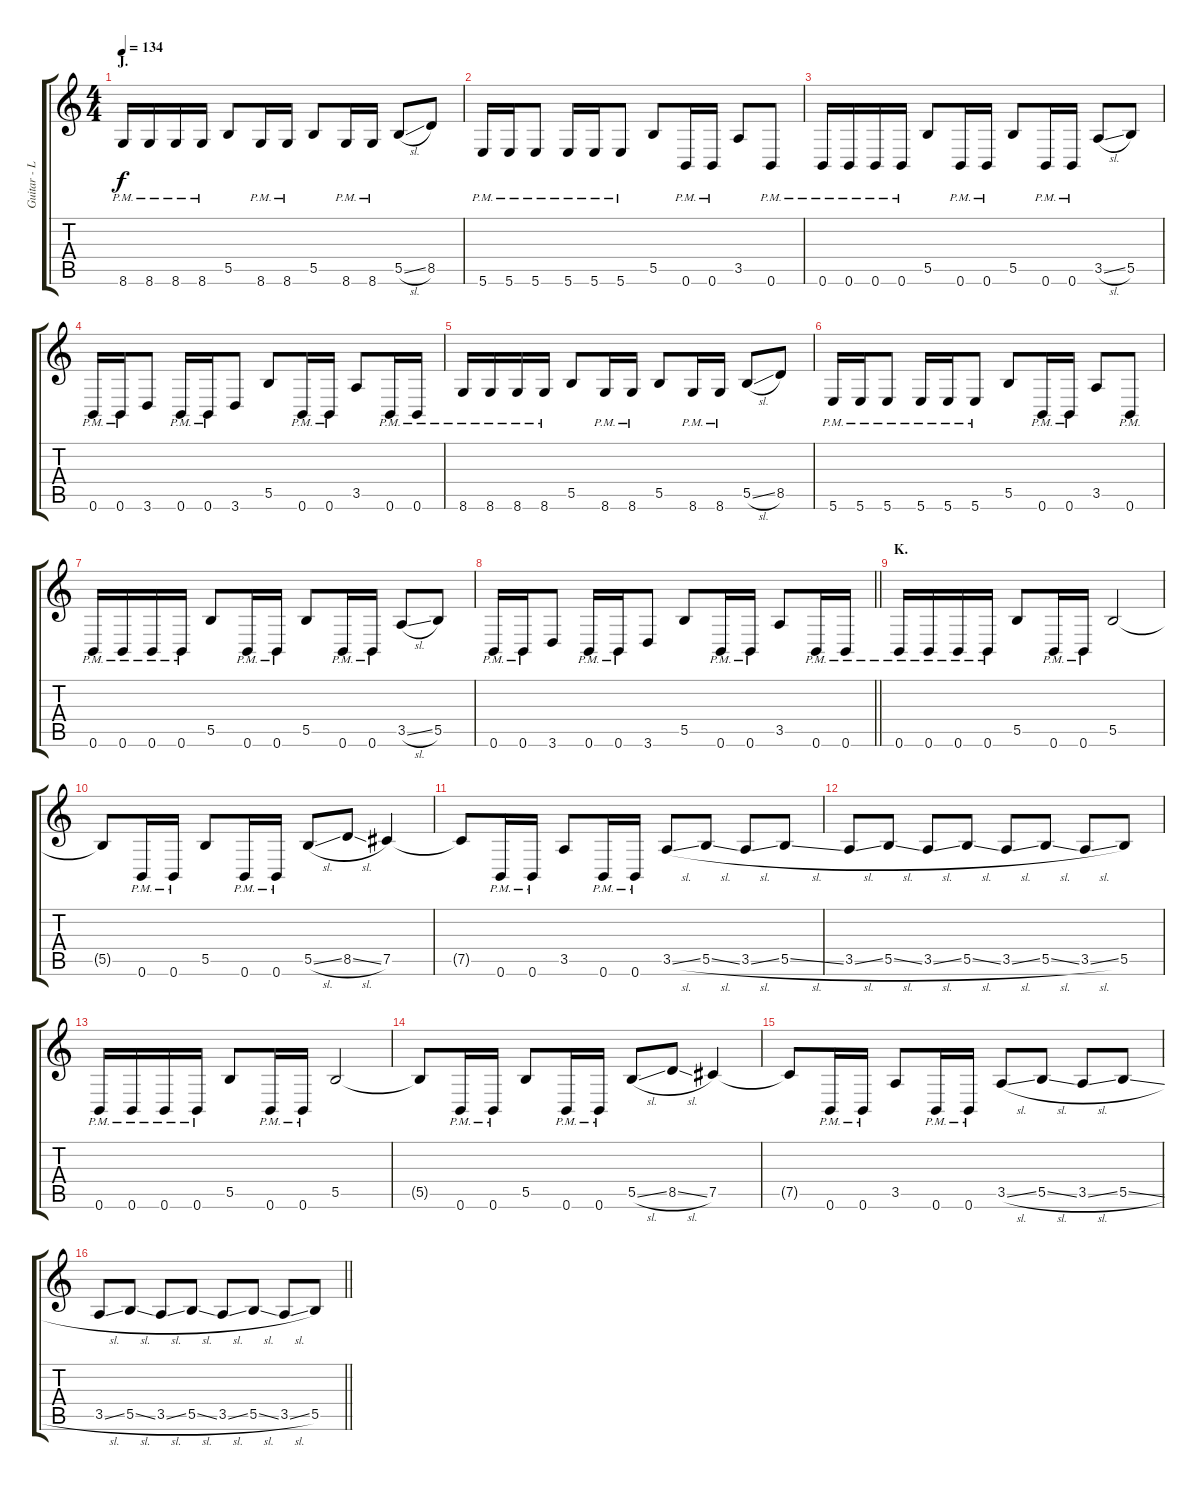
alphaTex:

\track ("Guitar - Left" "Guitar - L") {instrument distortionguitar}
\staff {score tabs}
\tuning (Db4 Ab3 E3 B2 Gb2 B1) {hide}
\ts (4 4)
\section ("" "J.")
\tempo 134
\clef g2
\ks c
8.6{pm}.16{dy f} 8.6{pm}.16 8.6{pm}.16 8.6{pm}.16 5.5.8 8.6{pm}.16 8.6{pm}.16 5.5.8 8.6{pm}.16 8.6{pm}.16 5.5{sl}.8 8.5.8 |
5.6{pm}.16 5.6{pm}.16 5.6{pm}.8 5.6{pm}.16 5.6{pm}.16 5.6{pm}.8 5.5.8 0.6{pm}.16 0.6{pm}.16 3.5.8 0.6{pm}.8 |
0.6{pm}.16 0.6{pm}.16 0.6{pm}.16 0.6{pm}.16 5.5.8 0.6{pm}.16 0.6{pm}.16 5.5.8 0.6{pm}.16 0.6{pm}.16 3.5{sl}.8 5.5.8 |
0.6{pm}.16 0.6{pm}.16 3.6.8 0.6{pm}.16 0.6{pm}.16 3.6.8 5.5.8 0.6{pm}.16 0.6{pm}.16 3.5.8 0.6{pm}.16 0.6{pm}.16 |
8.6{pm}.16 8.6{pm}.16 8.6{pm}.16 8.6{pm}.16 5.5.8 8.6{pm}.16 8.6{pm}.16 5.5.8 8.6{pm}.16 8.6{pm}.16 5.5{sl}.8 8.5.8 |
5.6{pm}.16 5.6{pm}.16 5.6{pm}.8 5.6{pm}.16 5.6{pm}.16 5.6{pm}.8 5.5.8 0.6{pm}.16 0.6{pm}.16 3.5.8 0.6{pm}.8 |
0.6{pm}.16 0.6{pm}.16 0.6{pm}.16 0.6{pm}.16 5.5.8 0.6{pm}.16 0.6{pm}.16 5.5.8 0.6{pm}.16 0.6{pm}.16 3.5{sl}.8 5.5.8 |
\barLineRight lightlight
0.6{pm}.16 0.6{pm}.16 3.6.8 0.6{pm}.16 0.6{pm}.16 3.6.8 5.5.8 0.6{pm}.16 0.6{pm}.16 3.5.8 0.6{pm}.16 0.6{pm}.16 |
\section ("" "K.")
0.6{pm}.16 0.6{pm}.16 0.6{pm}.16 0.6{pm}.16 5.5.8 0.6{pm}.16 0.6{pm}.16 5.5.2 |
5.5{t}.8 0.6{pm}.16 0.6{pm}.16 5.5.8 0.6{pm}.16 0.6{pm}.16 5.5{sl}.8 8.5{sl}.8 7.5.4 |
7.5{t}.8 0.6{pm}.16 0.6{pm}.16 3.5.8 0.6{pm}.16 0.6{pm}.16 3.5{sl}.8 5.5{sl}.8 3.5{sl}.8 5.5{sl}.8 |
3.5{sl}.8 5.5{sl}.8 3.5{sl}.8 5.5{sl}.8 3.5{sl}.8 5.5{sl}.8 3.5{sl}.8 5.5.8 |
0.6{pm}.16 0.6{pm}.16 0.6{pm}.16 0.6{pm}.16 5.5.8 0.6{pm}.16 0.6{pm}.16 5.5.2 |
5.5{t}.8 0.6{pm}.16 0.6{pm}.16 5.5.8 0.6{pm}.16 0.6{pm}.16 5.5{sl}.8 8.5{sl}.8 7.5.4 |
7.5{t}.8 0.6{pm}.16 0.6{pm}.16 3.5.8 0.6{pm}.16 0.6{pm}.16 3.5{sl}.8 5.5{sl}.8 3.5{sl}.8 5.5{sl}.8 |
\barLineRight lightlight
3.5{sl}.8 5.5{sl}.8 3.5{sl}.8 5.5{sl}.8 3.5{sl}.8 5.5{sl}.8 3.5{sl}.8 5.5.8
